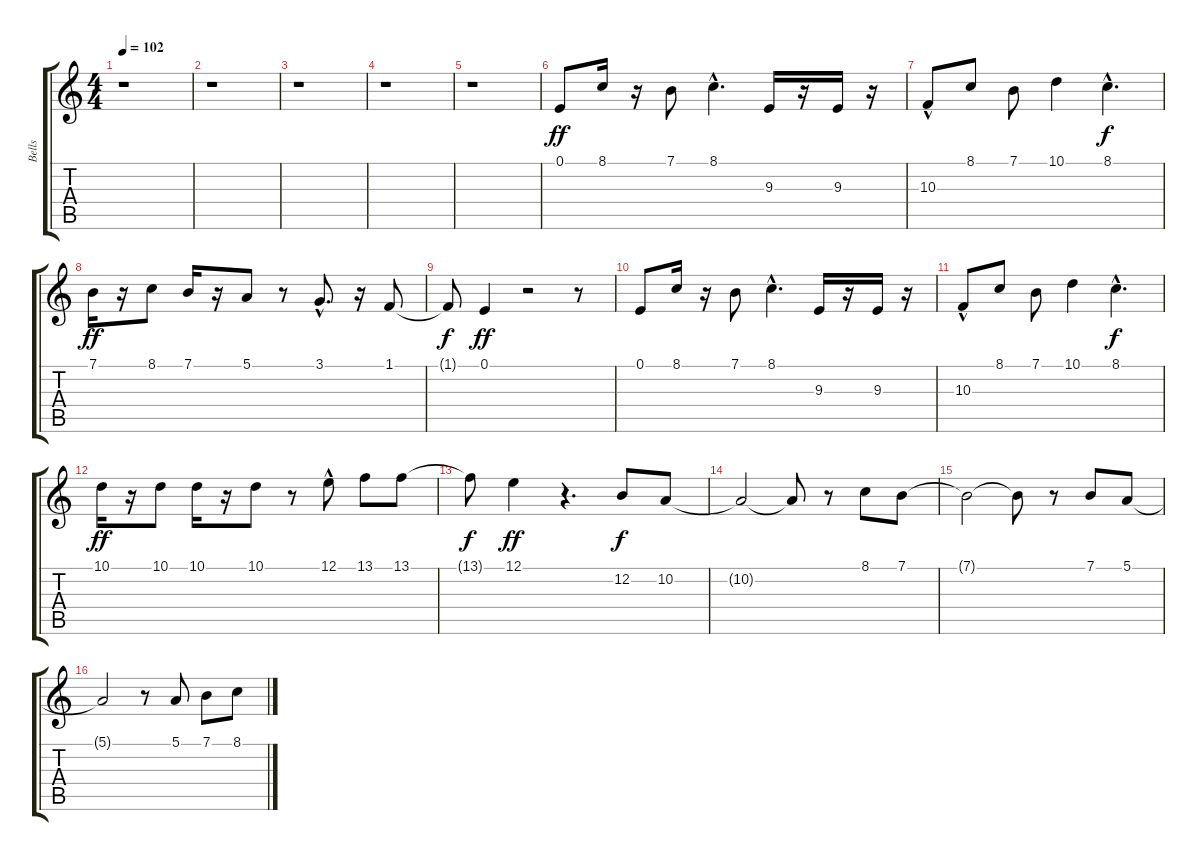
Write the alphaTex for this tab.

\track ("Bells" "Bells") {instrument vibraphone}
\staff {score tabs}
\tuning (E4 B3 G3 D3 A2 E2) {hide}
\ts (4 4)
\tempo 102
\clef g2
\ks c
r.1{dy f} |
r.1 |
r.1 |
r.1 |
r.1 |
0.1.8{dy ff} 8.1.16 r.16 7.1.8 8.1{hac}.4{d} 9.3.16 r.16 9.3.16 r.16 |
10.3{hac}.8 8.1.8 7.1.8 10.1.4 8.1{hac}.4{d dy f} |
7.1.16{dy ff} r.16 8.1.8 7.1.16 r.16 5.1.8 r.8 3.1{hac}.8{d} r.16 1.1.8 |
1.1{t}.8{dy f} 0.1.4{dy ff} r.2 r.8 |
0.1.8 8.1.16 r.16 7.1.8 8.1{hac}.4{d} 9.3.16 r.16 9.3.16 r.16 |
10.3{hac}.8 8.1.8 7.1.8 10.1.4 8.1{hac}.4{d dy f} |
10.1.16{dy ff} r.16 10.1.8 10.1.16 r.16 10.1.8 r.8 12.1{hac}.8 13.1.8 13.1.8 |
13.1{t}.8{dy f} 12.1.4{dy ff} r.4{d} 12.2.8{dy f} 10.2.8 |
10.2{t}.2 10.2{t}.8 r.8 8.1.8 7.1.8 |
7.1{t}.2 7.1{t}.8 r.8 7.1.8 5.1.8 |
5.1{t}.2 r.8 5.1.8 7.1.8 8.1.8
